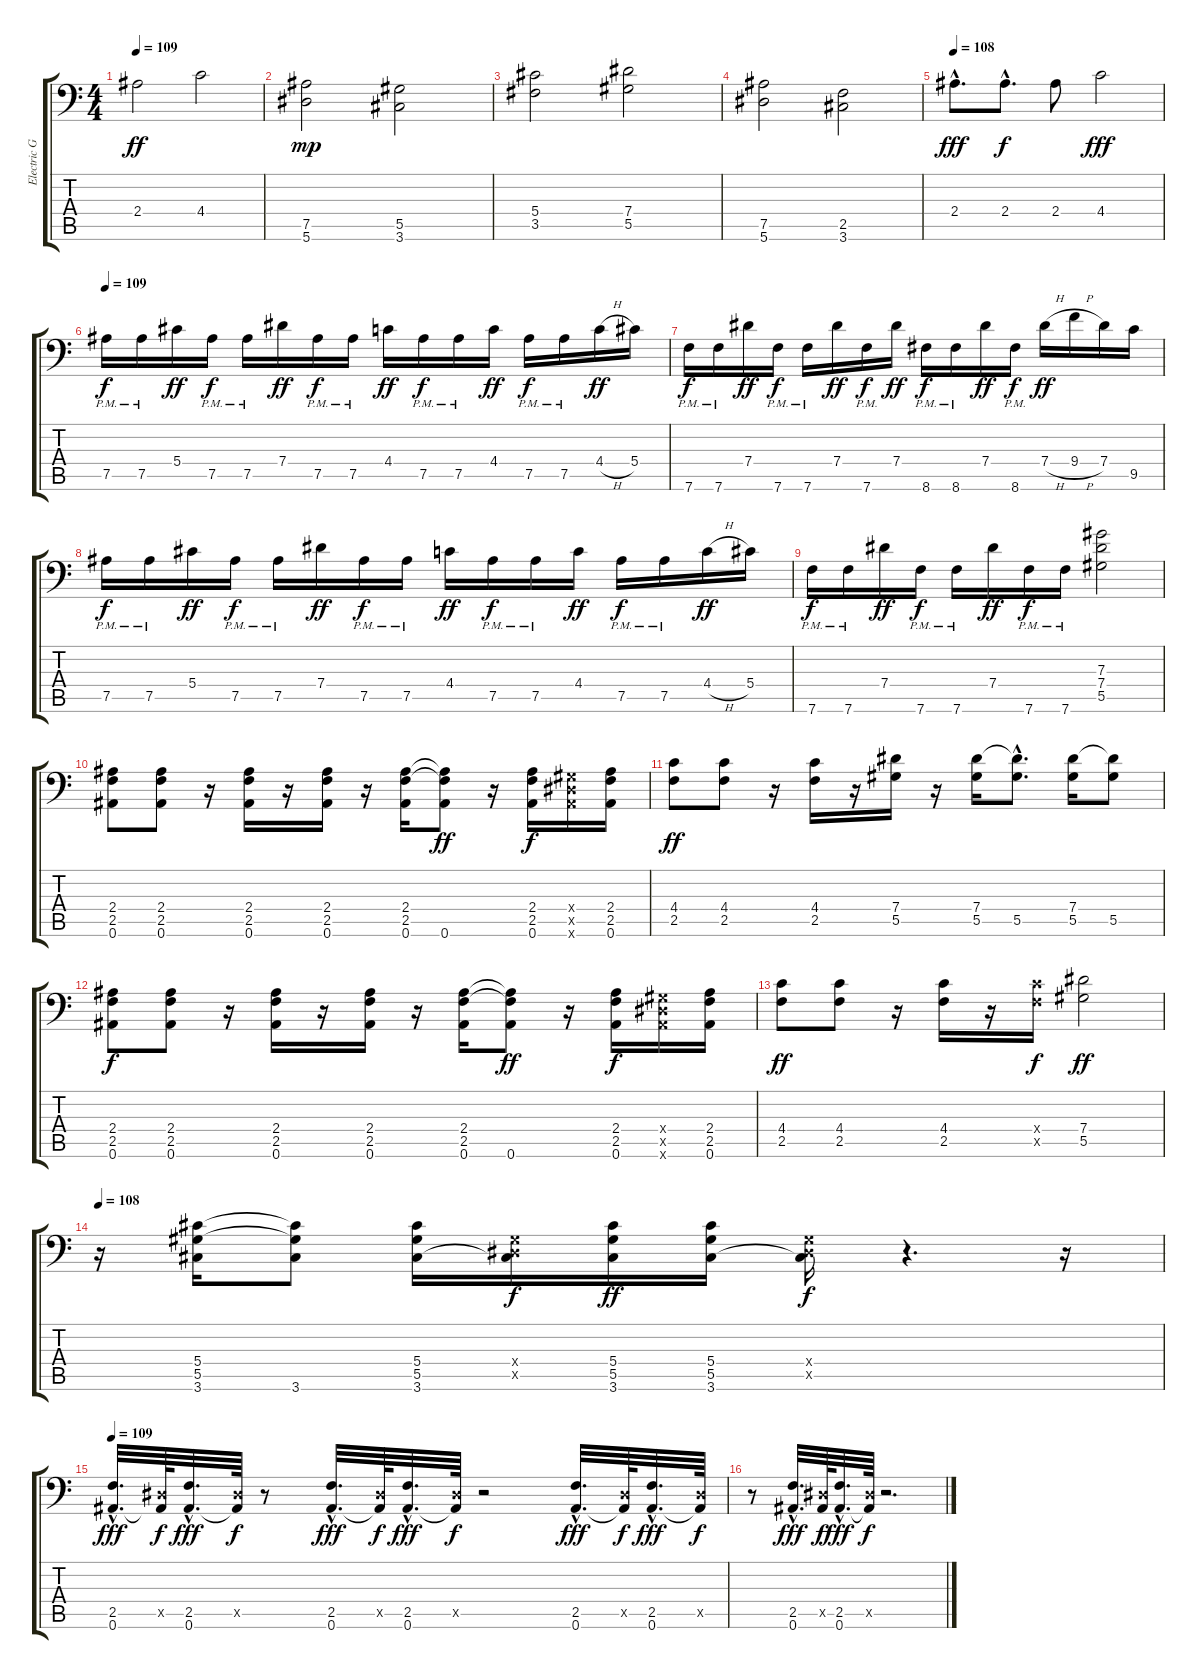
\track ("Electric Guitar 4" "Electric G") {instrument distortionguitar}
\staff {score tabs}
\tuning (Bb3 F3 Db3 Ab2 Eb2 Bb1) {hide}
\ts (4 4)
\tempo 109
\clef f4
\ks c
2.4.2{dy ff} 4.4.2 |
(7.5 5.6).2{dy mp} (5.5 3.6).2 |
(5.4 3.5).2 (7.4 5.5).2 |
(7.5 5.6).2 (2.5 3.6).2 |
\tempo 108
2.4{hac}.8{d dy fff} 2.4{hac}.8{d dy f} 2.4.8 4.4.2{dy fff} |
\tempo 109
7.5{pm}.16{dy f} 7.5{pm}.16 5.4.16{dy ff} 7.5{pm}.16{dy f} 7.5{pm}.16 7.4.16{dy ff} 7.5{pm}.16{dy f} 7.5{pm}.16 4.4.16{dy ff} 7.5{pm}.16{dy f} 7.5{pm}.16 4.4.16{dy ff} 7.5{pm}.16{dy f} 7.5{pm}.16 4.4{h}.16{dy ff} 5.4.16 |
7.6{pm}.16{dy f} 7.6{pm}.16 7.4.16{dy ff} 7.6{pm}.16{dy f} 7.6{pm}.16 7.4.16{dy ff} 7.6{pm}.16{dy f} 7.4.16{dy ff} 8.6{pm}.16{dy f} 8.6{pm}.16 7.4.16{dy ff} 8.6{pm}.16{dy f} 7.4{h}.16{dy ff} 9.4{h}.16 7.4.16 9.5.16 |
7.5{pm}.16{dy f} 7.5{pm}.16 5.4.16{dy ff} 7.5{pm}.16{dy f} 7.5{pm}.16 7.4.16{dy ff} 7.5{pm}.16{dy f} 7.5{pm}.16 4.4.16{dy ff} 7.5{pm}.16{dy f} 7.5{pm}.16 4.4.16{dy ff} 7.5{pm}.16{dy f} 7.5{pm}.16 4.4{h}.16{dy ff} 5.4.16 |
7.6{pm}.16{dy f} 7.6{pm}.16 7.4.16{dy ff} 7.6{pm}.16{dy f} 7.6{pm}.16 7.4.16{dy ff} 7.6{pm}.16{dy f} 7.6{pm}.16 (7.3 7.4 5.5).2 |
(2.4 2.5 0.6).8 (2.4 2.5 0.6).8 r.16 (2.4 2.5 0.6).16 r.16 (2.4 2.5 0.6).16 r.16 (2.4 2.5 0.6).16 (2.4{t} 2.5{t} 0.6).8{dy ff} r.16 (2.4 2.5 0.6).16{dy f} (0.4{x} 0.5{x} 0.6{x}).16 (2.4 2.5 0.6).16 |
(4.4 2.5).8{dy ff} (4.4 2.5).8 r.16 (4.4 2.5).16 r.16 (7.4 5.5).16 r.16 (7.4 5.5).16 (7.4{hac t} 5.5{hac}).8{d} (7.4 5.5).16 (7.4{t} 5.5).8 |
(2.4 2.5 0.6).8{dy f} (2.4 2.5 0.6).8 r.16 (2.4 2.5 0.6).16 r.16 (2.4 2.5 0.6).16 r.16 (2.4 2.5 0.6).16 (2.4{t} 2.5{t} 0.6).8{dy ff} r.16 (2.4 2.5 0.6).16{dy f} (0.4{x} 0.5{x} 0.6{x}).16 (2.4 2.5 0.6).16 |
(4.4 2.5).8{dy ff} (4.4 2.5).8 r.16 (4.4 2.5).16 r.16 (4.4{x} 2.5{x}).16{dy f} (7.4 5.5).2{dy ff} |
\tempo 108
r.16 (5.4 5.5 3.6).16 (5.4{t} 5.5{t} 3.6).8 (5.4 5.5 3.6).16 (0.4{x} 0.5{x} 3.6{t}).16{dy f} (5.4 5.5 3.6).16{dy ff} (5.4 5.5 3.6).16 (0.4{x} 0.5{x} 3.6{t}).16{dy f} r.4{d} r.16 |
\tempo 109
(2.5{hac} 0.6{hac}).32{d dy fff} (0.5{x} 0.6{t}).64{dy f} (2.5{hac} 0.6{hac}).32{d dy fff} (0.5{x} 0.6{t}).64{dy f} r.8 (2.5{hac} 0.6{hac}).32{d dy fff} (0.5{x} 0.6{t}).64{dy f} (2.5{hac} 0.6{hac}).32{d dy fff} (0.5{x} 0.6{t}).64{dy f} r.2 (2.5{hac} 0.6{hac}).32{d dy fff} (0.5{x} 0.6{t}).64{dy f} (2.5{hac} 0.6{hac}).32{d dy fff} (0.5{x} 0.6{t}).64{dy f} |
r.8 (2.5{hac} 0.6{hac}).32{d dy fff} (0.5{x} 0.6{t}).64{dy f} (2.5{hac} 0.6{hac}).32{d dy fff} (0.5{x} 0.6{t}).64{dy f} r.2{d}
